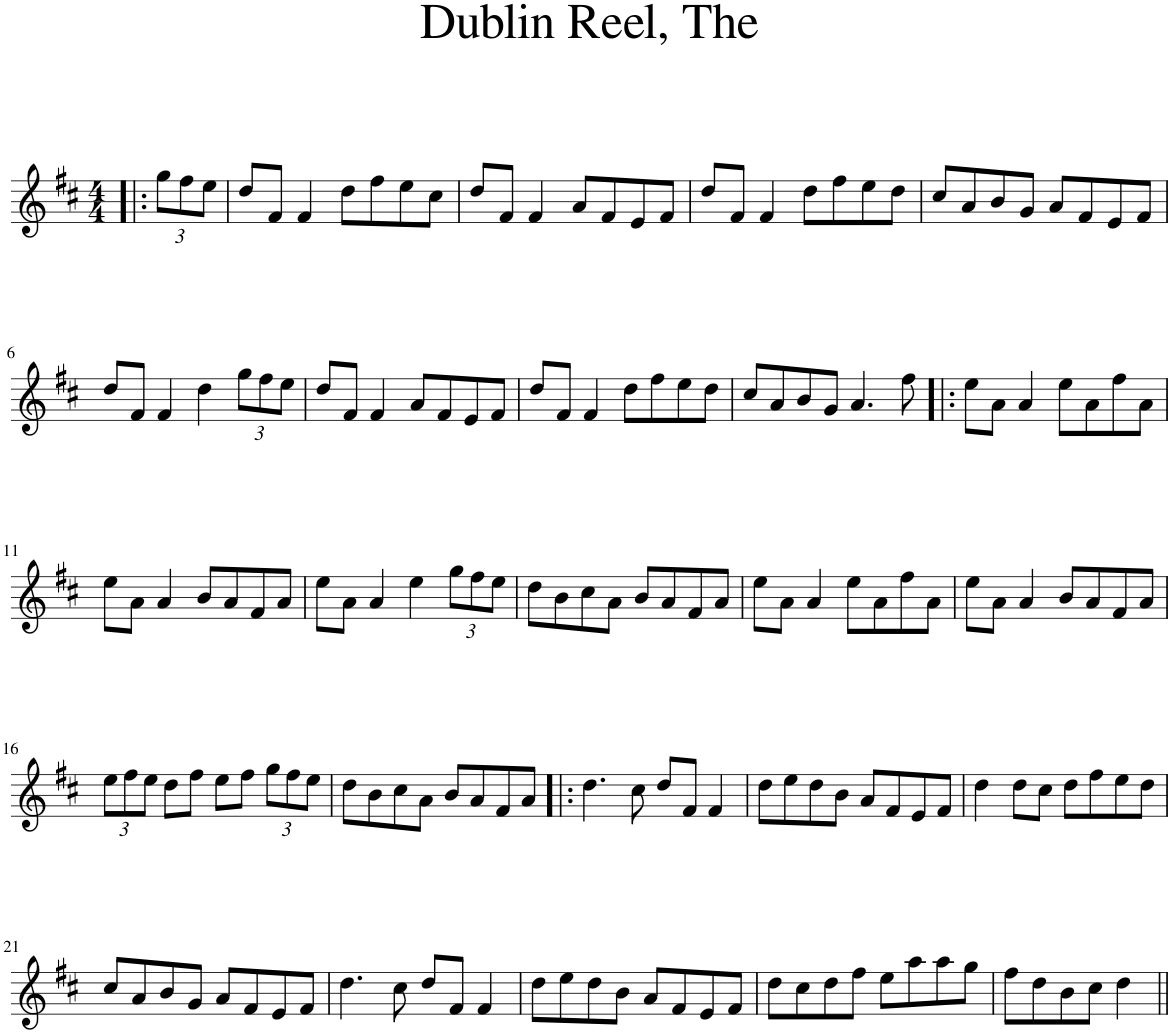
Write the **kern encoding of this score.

**kern
*part1
*staff1
*I"Piano
*I'Pno
*clefG2
*k[f#c#]
*D:
*M4/4
*Xbrackettup
=1!|:
12gg\L
12ff#\
12ee\J
=2
8dd/L
8f#/J
4f#/
8dd\L
8ff#\
8ee\
8cc#\J
=3
8dd/L
8f#/J
4f#/
8a/L
8f#/
8e/
8f#/J
=4
8dd/L
8f#/J
4f#/
8dd\L
8ff#\
8ee\
8dd\J
=5
8cc#/L
8a/
8b/
8g/J
8a/L
8f#/
8e/
8f#/J
!!LO:LB:g=z
=6
8dd/L
8f#/J
4f#/
4dd\
12gg\L
12ff#\
12ee\J
=7
8dd/L
8f#/J
4f#/
8a/L
8f#/
8e/
8f#/J
=8
8dd/L
8f#/J
4f#/
8dd\L
8ff#\
8ee\
8dd\J
=9
8cc#/L
8a/
8b/
8g/J
4.a/
8ff#\
=10!|:
8ee\L
8a\J
4a/
8ee\L
8a\
8ff#\
8a\J
!!LO:LB:g=z
=11
8ee\L
8a\J
4a/
8b/L
8a/
8f#/
8a/J
=12
8ee\L
8a\J
4a/
4ee\
12gg\L
12ff#\
12ee\J
=13
8dd\L
8b\
8cc#\
8a\J
8b/L
8a/
8f#/
8a/J
=14
8ee\L
8a\J
4a/
8ee\L
8a\
8ff#\
8a\J
=15
8ee\L
8a\J
4a/
8b/L
8a/
8f#/
8a/J
!!LO:LB:g=z
=16
12ee\L
12ff#\
12ee\J
8dd\L
8ff#\J
8ee\L
8ff#\J
12gg\L
12ff#\
12ee\J
=17
8dd\L
8b\
8cc#\
8a\J
8b/L
8a/
8f#/
8a/J
=18!|:
4.dd\
8cc#\
8dd/L
8f#/J
4f#/
=19
8dd\L
8ee\
8dd\
8b\J
8a/L
8f#/
8e/
8f#/J
=20
4dd\
8dd\L
8cc#\J
8dd\L
8ff#\
8ee\
8dd\J
!!LO:LB:g=z
=21
8cc#/L
8a/
8b/
8g/J
8a/L
8f#/
8e/
8f#/J
=22
4.dd\
8cc#\
8dd/L
8f#/J
4f#/
=23
8dd\L
8ee\
8dd\
8b\J
8a/L
8f#/
8e/
8f#/J
=24
8dd\L
8cc#\
8dd\
8ff#\J
8ee\L
8aa\
8aa\
8gg\J
=25
8ff#\L
8dd\
8b\
8cc#\J
4dd\
=||
*-
